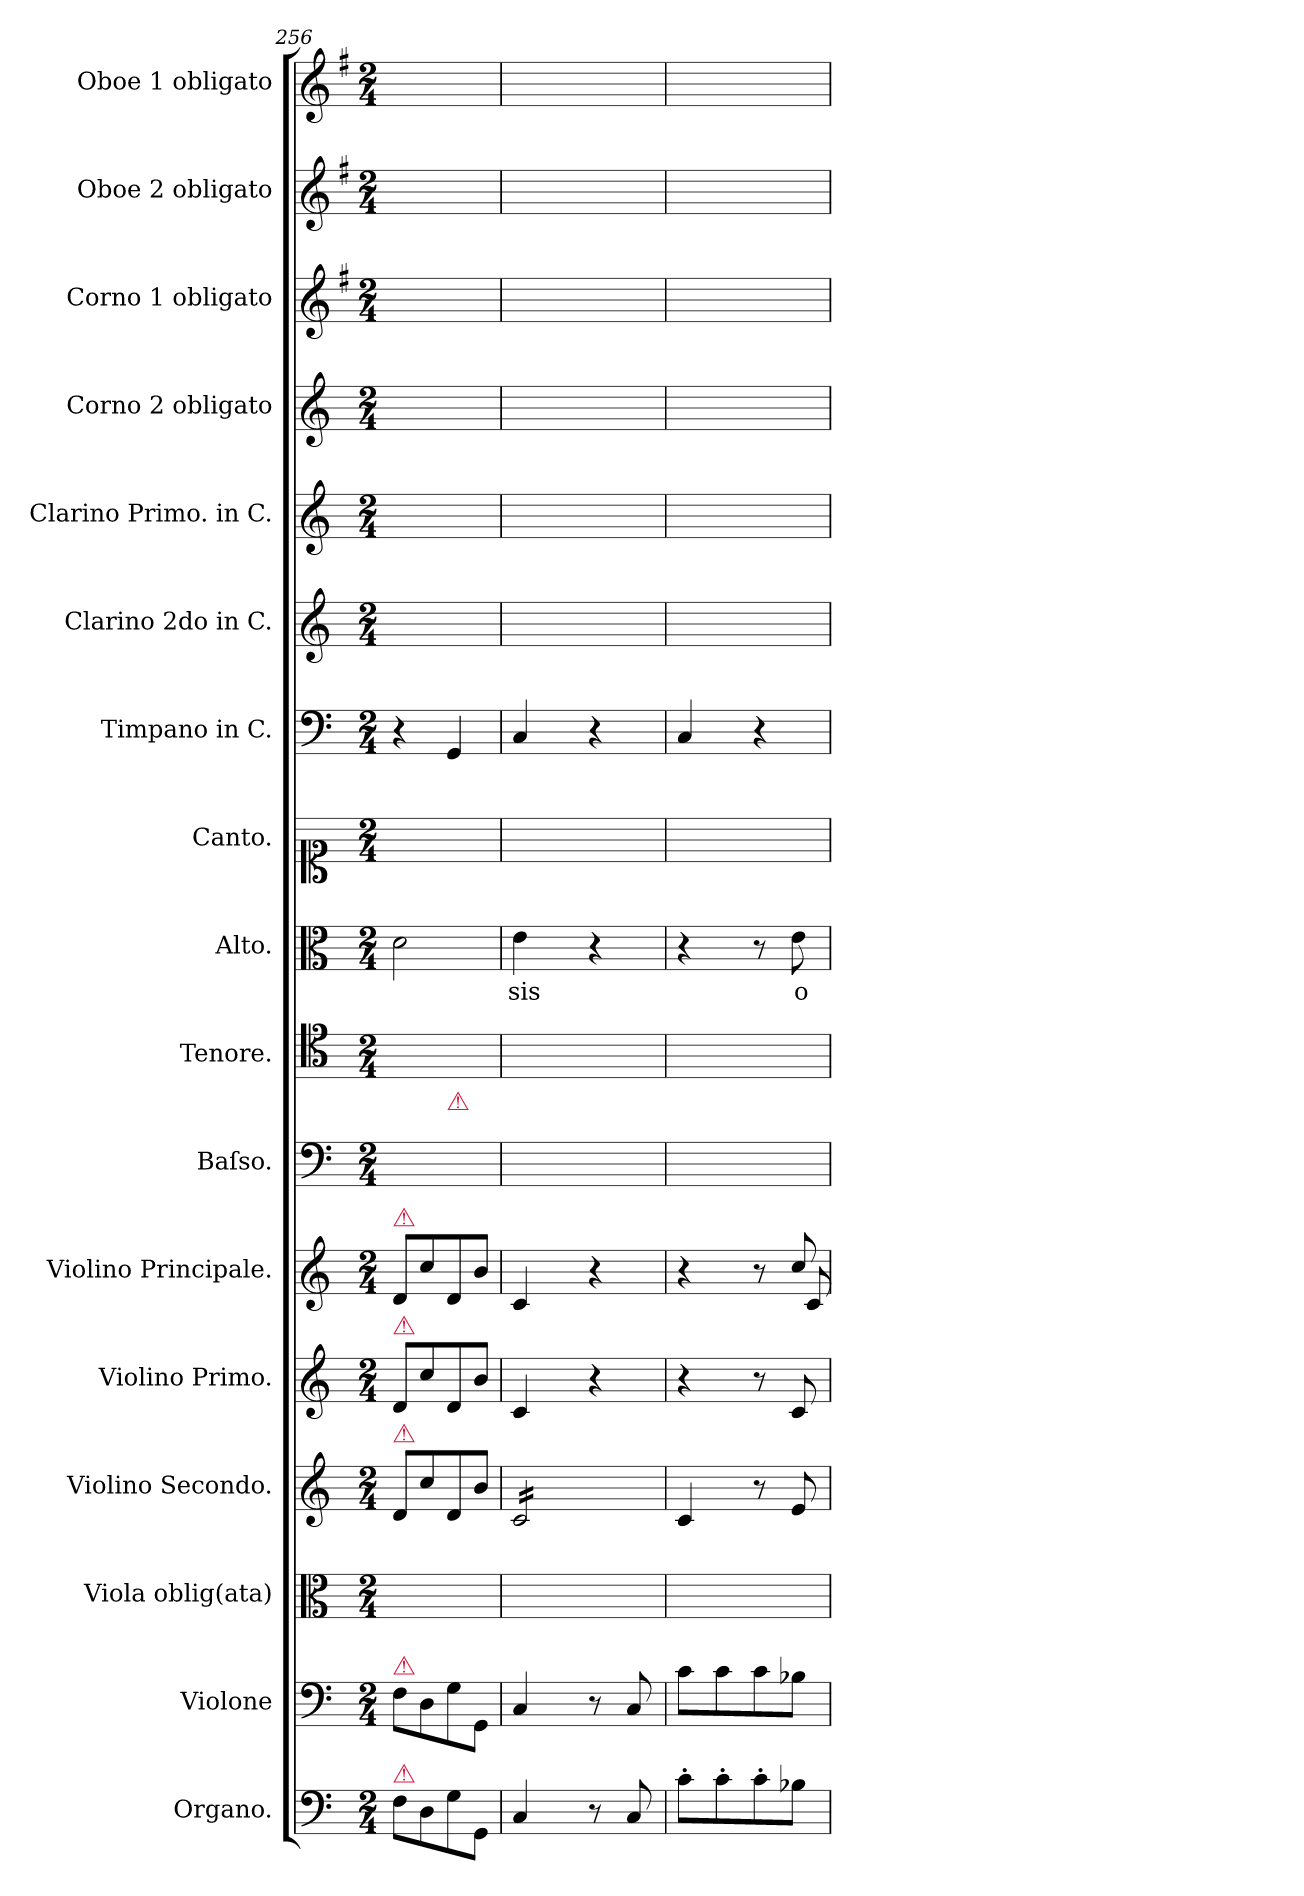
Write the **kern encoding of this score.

**kern	**kern	**kern	**kern	**kern	**kern	**kern	**text	**kern	**text	**kern	**text	**kern	**text	**kern	**kern	**kern	**kern	**kern	**kern	**kern
*part17	*part16	*part15	*part14	*part13	*part12	*part11	*part11	*part10	*part10	*part9	*part9	*part8	*part8	*part7	*part6	*part5	*part4	*part3	*part2	*part1
*staff17	*staff16	*staff15	*staff14	*staff13	*staff12	*staff11	*staff11	*staff10	*staff10	*staff9	*staff9	*staff8	*staff8	*staff7	*staff6	*staff5	*staff4	*staff3	*staff2	*staff1
*I"Organo.	*I"Violone	*I"Viola oblig(ata)	*I"Violino Secondo.	*I"Violino Primo.	*I"Violino Principale.	*I"Baſso.	*	*I"Tenore.	*	*I"Alto.	*	*I"Canto.	*	*I"Timpano in C.	*I"Clarino 2do in C.	*I"Clarino Primo. in C.	*I"Corno 2 obligato	*I"Corno 1 obligato	*I"Oboe 2 obligato	*I"Oboe 1 obligato
*I'Org.	*I'Vlne	*I'Vla.	*	*I'Vn I	*I'Vln. Princ.	*I'B.	*	*I'T.	*	*I'A.	*	*I'C.	*	*I'Timp.	*I'Clno 2 in C.	*I'Clno 1 in C	*I'[C. 2 obl.]	*I'[C. 1 obl.]	*I'[Ob. 2]	*I'[Ob. 1]
*clefF4	*clefF4	*clefC3	*clefG2	*clefG2	*clefG2	*clefF4	*	*clefC4	*	*clefC3	*	*clefC1	*	*clefF4	*clefG2	*clefG2	*clefG2	*clefG2	*clefG2	*clefG2
*k[]	*k[]	*k[]	*k[]	*k[]	*k[]	*k[]	*	*k[]	*	*k[]	*	*k[]	*	*k[]	*k[]	*k[]	*k[]	*k[f#]	*k[f#]	*k[f#]
*	*	*	*	*	*	*	*	*	*	*	*	*	*	*	*	*	*	*G:	*G:	*G:
*M2/4	*M2/4	*M2/4	*M2/4	*M2/4	*M2/4	*M2/4	*	*M2/4	*	*M2/4	*	*M2/4	*	*M2/4	*M2/4	*M2/4	*M2/4	*M2/4	*M2/4	*M2/4
=256	=256	=256	=256	=256	=256	=256	=256	=256	=256	=256	=256	=256	=256	=256	=256	=256	=256	=256	=256	=256
!	!	!	!	!	!LO:TX:a:color=crimson:t=⚠	!	!	!	!	!	!	!	!	!	!	!	!	!	!	!
!	!	!	!	!LO:TX:a:color=crimson:t=⚠	!	!	!	!	!	!	!	!	!	!	!	!	!	!	!	!
!	!	!	!LO:TX:a:color=crimson:t=⚠	!	!	!	!	!	!	!	!	!	!	!	!	!	!	!	!	!
!	!LO:TX:a:color=crimson:t=⚠	!	!	!	!	!	!	!	!	!	!	!	!	!	!	!	!	!	!	!
!LO:TX:a:color=crimson:t=⚠	!	!	!	!	!	!	!	!	!	!	!	!	!	!	!	!	!	!	!	!
8F\L	8F\L	4A/yy	8d/L	8d/L	8d/L	8F\Lyy	-cel-	4A/yy	.	2d\	.	4cc\yy	-cel-	4r	4ryy	4ryy	2ryy	2ryy	2ryy	2ryy
8D\	8D\	.	8cc\	8cc\	8cc\	8D\Jyy	.	.	.	.	.	.	.	.	.	.	.	.	.	.
!	!	!	!	!	!	!LO:TX:a:color=crimson:t=⚠	!	!	!	!	!	!	!	!	!	!	!	!	!	!
8G\	8G\	4G/yy	8d/	8d/	8d/	8G\Lyy	.	4G/yy	.	.	.	4b\yy	.	4GG/	4g/yy	4dd\yy	.	.	.	.
8GG/J	8GG\J	.	8b\J	8b\J	8b\J	8GG/Jyy	.	.	.	.	.	.	.	.	.	.	.	.	.	.
=257	=257	=257	=257	=257	=257	=257	=257	=257	=257	=257	=257	=257	=257	=257	=257	=257	=257	=257	=257	=257
*	*	*	*tremolo	*	*	*	*	*	*	*	*	*	*	*	*	*	*	*	*	*
4C/	4C/	16G/LLyy	16c/LL	4c/	4c/	4C/yy	-sis	4G/yy	-sis	4e\	-sis	4cc\yy	-sis	4C/	4e/yy	4cc\yy	2ryy	2ryy	2ryy	2ryy
.	.	16c/yy	16c/	.	.	.	.	.	.	.	.	.	.	.	.	.	.	.	.	.
.	.	16c/yy	16c/	.	.	.	.	.	.	.	.	.	.	.	.	.	.	.	.	.
.	.	16c/JJyy	16c/	.	.	.	.	.	.	.	.	.	.	.	.	.	.	.	.	.
8r	8r	16c/LLyy	16c/	4r	4r	8ryy	.	4ryy	.	4r	.	4ryy	.	4r	4ryy	4ryy	.	.	.	.
.	.	16c/yy	16c/	.	.	.	.	.	.	.	.	.	.	.	.	.	.	.	.	.
8C/	8C/	16c/yy	16c/	.	.	8C/yy	o-	.	.	.	.	.	.	.	.	.	.	.	.	.
.	.	16c/JJyy	16c/JJ	.	.	.	.	.	.	.	.	.	.	.	.	.	.	.	.	.
*	*	*	*Xtremolo	*	*	*	*	*	*	*	*	*	*	*	*	*	*	*	*	*
=258	=258	=258	=258	=258	=258	=258	=258	=258	=258	=258	=258	=258	=258	=258	=258	=258	=258	=258	=258	=258
*	*	*	*	*	*^	*	*	*	*	*	*	*	*	*	*	*	*	*	*	*
8c'\L	8c\L	16c/LLyy	4c/	4r	4r	4ryy	8c\yy	-san-	4ryy	.	4r	.	4ryy	.	4C/	4c/yy	4cc\yy	2ryy	2ryy	2ryy	2ryy
.	.	16c/yy	.	.	.	.	.	.	.	.	.	.	.	.	.	.	.	.	.	.	.
8c'\	8c\	16c/yy	.	.	.	.	8c\yy	-na	.	.	.	.	.	.	.	.	.	.	.	.	.
.	.	16c/JJyy	.	.	.	.	.	.	.	.	.	.	.	.	.	.	.	.	.	.	.
8c'\	8c\	16c/LLyy	8r	8r	8r	8ryy	8c\yy	in	8ryy	.	8r	.	8ryy	.	4r	4ryy	4ryy	.	.	.	.
.	.	16c/yy	.	.	.	.	.	.	.	.	.	.	.	.	.	.	.	.	.	.	.
8B-X\J	8B-X\J	16c/yy	8e/	8c/	8cc/	8c/	8B-X\yy	ex-	8c\yy	o-	8e\	o-	8c/yy	o-	.	.	.	.	.	.	.
.	.	16c/JJyy	.	.	.	.	.	.	.	.	.	.	.	.	.	.	.	.	.	.	.
*	*	*	*	*	*v	*v	*	*	*	*	*	*	*	*	*	*	*	*	*	*	*
=	=	=	=	=	=	=	=	=	=	=	=	=	=	=	=	=	=	=	=	=
*-	*-	*-	*-	*-	*-	*-	*-	*-	*-	*-	*-	*-	*-	*-	*-	*-	*-	*-	*-	*-
